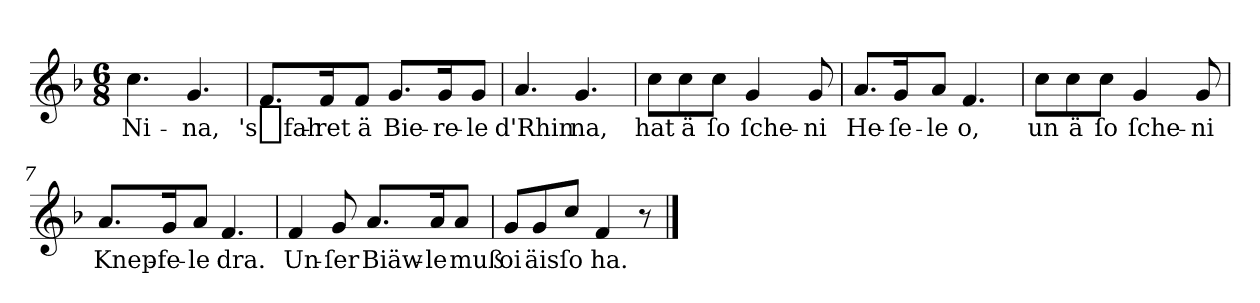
**kern	**text
*part1	*part1
*staff1	*staff1
*clefG2	*
*k[b-]	*
*F:	*
*M6/8	*
=1	=1
4.cc	Ni-
4.g	-na,
=2	=2
8.f/L	's_fah-
16f/K	-ret
8f/J	ä
8.g/L	Bie-
16g/K	-re-
8g/J	-le
=3	=3
4.a	d'Rhin
4.g	na,
=4	=4
8cc\L	hat
8cc\	ä
8cc\J	ſo
4g	ſche-
8g	-ni
=5	=5
8.a/L	He-
16g/K	-ſe-
8a/J	-le
4.f	o,
=6	=6
8cc\L	un
8cc\	ä
8cc\J	ſo
4g	ſche-
8g	-ni
=7	=7
8.a/L	Knep-
16g/K	-fe-
8a/J	-le
4.f	dra.
=8	=8
4f	Un-
8g	-ſer
8.a/L	Biäw-
16a/K	-le
8a/J	muß
=9	=9
8g/L	oi
8g/	äis
8cc/J	ſo
4f	ha.
8r	.
==	==
*-	*-
